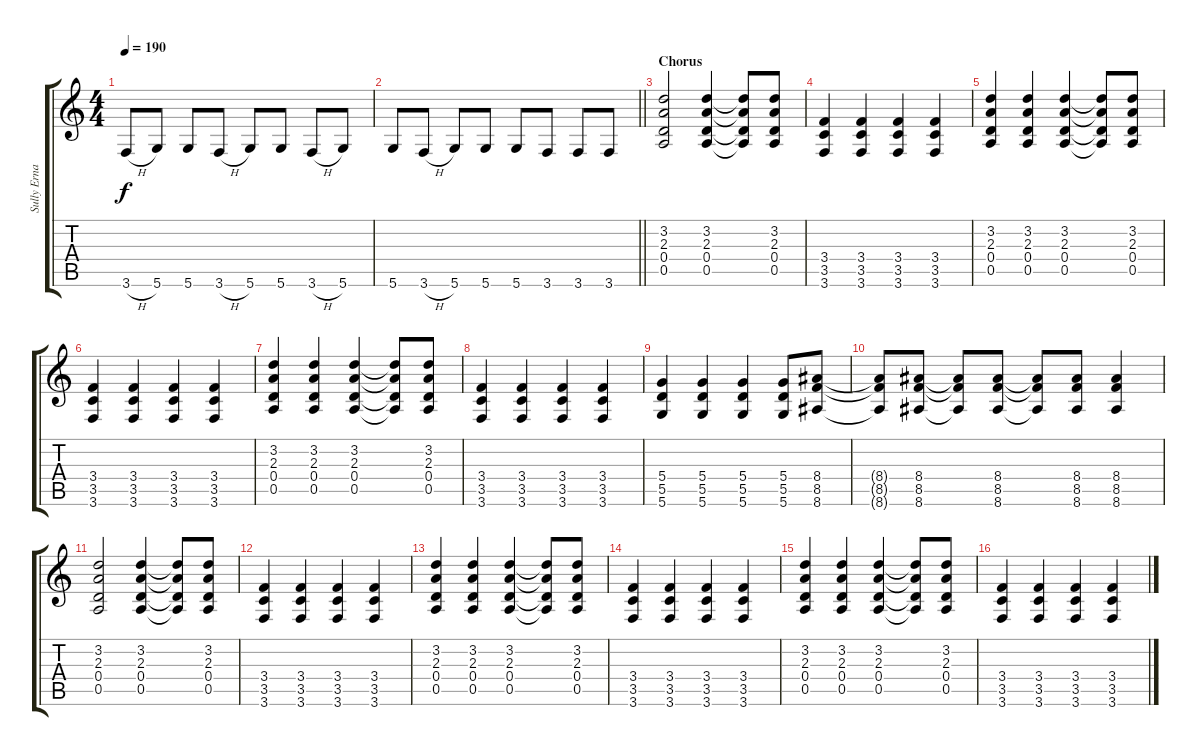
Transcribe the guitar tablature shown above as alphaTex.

\track ("Sully Erna" "Sully Erna") {instrument distortionguitar}
\staff {score tabs}
\tuning (E4 B3 G3 D3 A2 D2) {hide}
\ts (4 4)
\tempo 190
\clef g2
\ks c
3.6{h}.8{dy f} 5.6.8 5.6.8 3.6{h}.8 5.6.8 5.6.8 3.6{h}.8 5.6.8 |
\barLineRight lightlight
5.6.8 3.6{h}.8 5.6.8 5.6.8 5.6.8 3.6.8 3.6.8 3.6.8 |
\section ("" "Chorus")
(3.2 2.3 0.4 0.5).2 (3.2 2.3 0.4 0.5).4 (3.2{t} 2.3{t} 0.4{t} 0.5{t}).8 (3.2 2.3 0.4 0.5).8 |
(3.4 3.5 3.6).4 (3.4 3.5 3.6).4 (3.4 3.5 3.6).4 (3.4 3.5 3.6).4 |
(3.2 2.3 0.4 0.5).4 (3.2 2.3 0.4 0.5).4 (3.2 2.3 0.4 0.5).4 (3.2{t} 2.3{t} 0.4{t} 0.5{t}).8 (3.2 2.3 0.4 0.5).8 |
(3.4 3.5 3.6).4 (3.4 3.5 3.6).4 (3.4 3.5 3.6).4 (3.4 3.5 3.6).4 |
(3.2 2.3 0.4 0.5).4 (3.2 2.3 0.4 0.5).4 (3.2 2.3 0.4 0.5).4 (3.2{t} 2.3{t} 0.4{t} 0.5{t}).8 (3.2 2.3 0.4 0.5).8 |
(3.4 3.5 3.6).4 (3.4 3.5 3.6).4 (3.4 3.5 3.6).4 (3.4 3.5 3.6).4 |
(5.4 5.5 5.6).4 (5.4 5.5 5.6).4 (5.4 5.5 5.6).4 (5.4 5.5 5.6).8 (8.4 8.5 8.6).8 |
(8.4{t} 8.5{t} 8.6{t}).8 (8.4 8.5 8.6).8 (8.4{t} 8.5{t} 8.6{t}).8 (8.4 8.5 8.6).8 (8.4{t} 8.5{t} 8.6{t}).8 (8.4 8.5 8.6).8 (8.4 8.5 8.6).4 |
(3.2 2.3 0.4 0.5).2 (3.2 2.3 0.4 0.5).4 (3.2{t} 2.3{t} 0.4{t} 0.5{t}).8 (3.2 2.3 0.4 0.5).8 |
(3.4 3.5 3.6).4 (3.4 3.5 3.6).4 (3.4 3.5 3.6).4 (3.4 3.5 3.6).4 |
(3.2 2.3 0.4 0.5).4 (3.2 2.3 0.4 0.5).4 (3.2 2.3 0.4 0.5).4 (3.2{t} 2.3{t} 0.4{t} 0.5{t}).8 (3.2 2.3 0.4 0.5).8 |
(3.4 3.5 3.6).4 (3.4 3.5 3.6).4 (3.4 3.5 3.6).4 (3.4 3.5 3.6).4 |
(3.2 2.3 0.4 0.5).4 (3.2 2.3 0.4 0.5).4 (3.2 2.3 0.4 0.5).4 (3.2{t} 2.3{t} 0.4{t} 0.5{t}).8 (3.2 2.3 0.4 0.5).8 |
(3.4 3.5 3.6).4 (3.4 3.5 3.6).4 (3.4 3.5 3.6).4 (3.4 3.5 3.6).4
